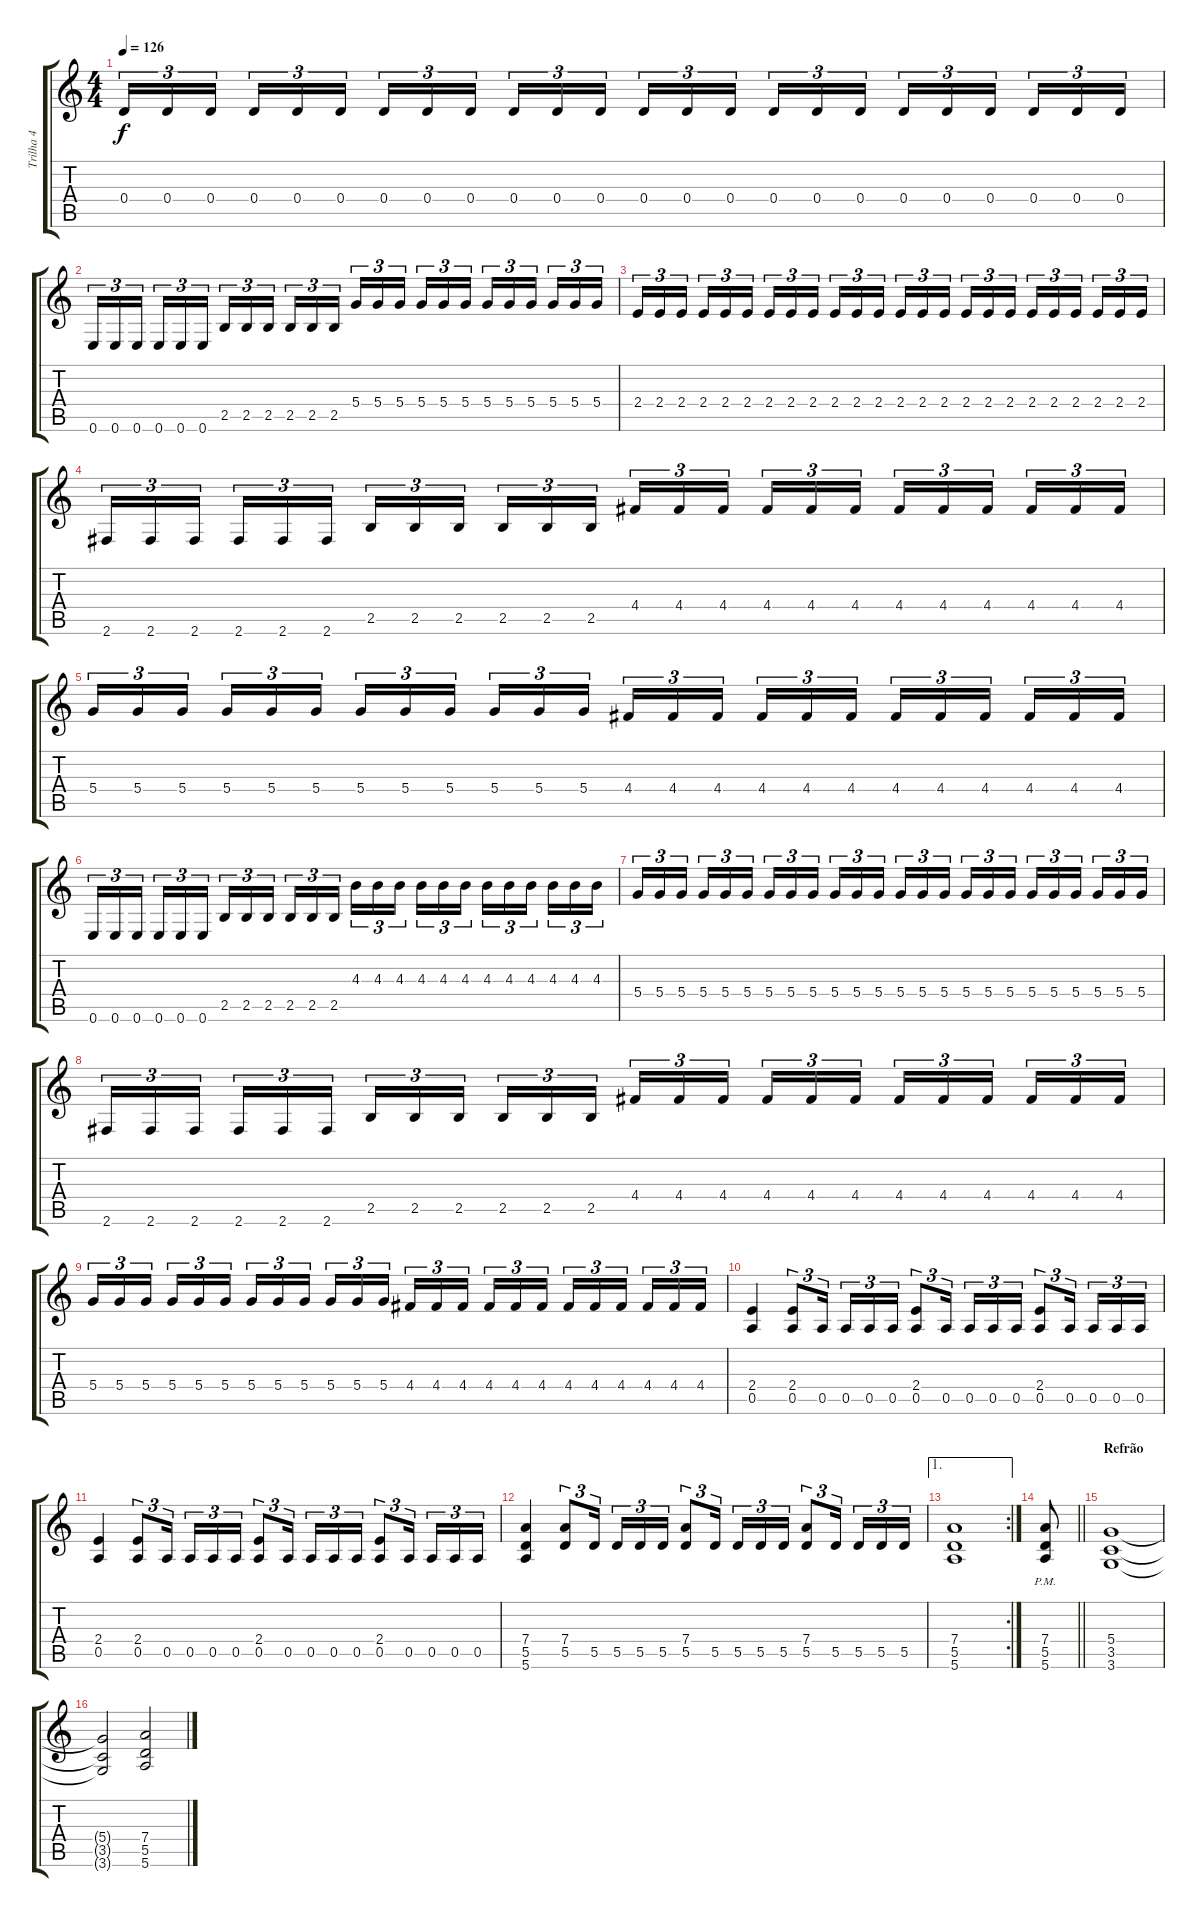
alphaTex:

\track ("Trilha 4" "Trilha 4") {instrument distortionguitar}
\staff {score tabs}
\tuning (E4 B3 G3 D3 A2 E2) {hide}
\ts (4 4)
\tempo 126
\clef g2
\ks c
0.4.16{tu (3 2) dy f} 0.4.16{tu (3 2)} 0.4.16{tu (3 2) beam splitsecondary} 0.4.16{tu (3 2)} 0.4.16{tu (3 2)} 0.4.16{tu (3 2)} 0.4.16{tu (3 2)} 0.4.16{tu (3 2)} 0.4.16{tu (3 2) beam splitsecondary} 0.4.16{tu (3 2)} 0.4.16{tu (3 2)} 0.4.16{tu (3 2)} 0.4.16{tu (3 2)} 0.4.16{tu (3 2)} 0.4.16{tu (3 2) beam splitsecondary} 0.4.16{tu (3 2)} 0.4.16{tu (3 2)} 0.4.16{tu (3 2)} 0.4.16{tu (3 2)} 0.4.16{tu (3 2)} 0.4.16{tu (3 2) beam splitsecondary} 0.4.16{tu (3 2)} 0.4.16{tu (3 2)} 0.4.16{tu (3 2)} |
0.6.16{tu (3 2)} 0.6.16{tu (3 2)} 0.6.16{tu (3 2) beam splitsecondary} 0.6.16{tu (3 2)} 0.6.16{tu (3 2)} 0.6.16{tu (3 2)} 2.5.16{tu (3 2)} 2.5.16{tu (3 2)} 2.5.16{tu (3 2) beam splitsecondary} 2.5.16{tu (3 2)} 2.5.16{tu (3 2)} 2.5.16{tu (3 2)} 5.4.16{tu (3 2)} 5.4.16{tu (3 2)} 5.4.16{tu (3 2) beam splitsecondary} 5.4.16{tu (3 2)} 5.4.16{tu (3 2)} 5.4.16{tu (3 2)} 5.4.16{tu (3 2)} 5.4.16{tu (3 2)} 5.4.16{tu (3 2) beam splitsecondary} 5.4.16{tu (3 2)} 5.4.16{tu (3 2)} 5.4.16{tu (3 2)} |
2.4.16{tu (3 2)} 2.4.16{tu (3 2)} 2.4.16{tu (3 2) beam splitsecondary} 2.4.16{tu (3 2)} 2.4.16{tu (3 2)} 2.4.16{tu (3 2)} 2.4.16{tu (3 2)} 2.4.16{tu (3 2)} 2.4.16{tu (3 2) beam splitsecondary} 2.4.16{tu (3 2)} 2.4.16{tu (3 2)} 2.4.16{tu (3 2)} 2.4.16{tu (3 2)} 2.4.16{tu (3 2)} 2.4.16{tu (3 2) beam splitsecondary} 2.4.16{tu (3 2)} 2.4.16{tu (3 2)} 2.4.16{tu (3 2)} 2.4.16{tu (3 2)} 2.4.16{tu (3 2)} 2.4.16{tu (3 2) beam splitsecondary} 2.4.16{tu (3 2)} 2.4.16{tu (3 2)} 2.4.16{tu (3 2)} |
2.6.16{tu (3 2)} 2.6.16{tu (3 2)} 2.6.16{tu (3 2) beam splitsecondary} 2.6.16{tu (3 2)} 2.6.16{tu (3 2)} 2.6.16{tu (3 2)} 2.5.16{tu (3 2)} 2.5.16{tu (3 2)} 2.5.16{tu (3 2) beam splitsecondary} 2.5.16{tu (3 2)} 2.5.16{tu (3 2)} 2.5.16{tu (3 2)} 4.4.16{tu (3 2)} 4.4.16{tu (3 2)} 4.4.16{tu (3 2) beam splitsecondary} 4.4.16{tu (3 2)} 4.4.16{tu (3 2)} 4.4.16{tu (3 2)} 4.4.16{tu (3 2)} 4.4.16{tu (3 2)} 4.4.16{tu (3 2) beam splitsecondary} 4.4.16{tu (3 2)} 4.4.16{tu (3 2)} 4.4.16{tu (3 2)} |
5.4.16{tu (3 2)} 5.4.16{tu (3 2)} 5.4.16{tu (3 2) beam splitsecondary} 5.4.16{tu (3 2)} 5.4.16{tu (3 2)} 5.4.16{tu (3 2)} 5.4.16{tu (3 2)} 5.4.16{tu (3 2)} 5.4.16{tu (3 2) beam splitsecondary} 5.4.16{tu (3 2)} 5.4.16{tu (3 2)} 5.4.16{tu (3 2)} 4.4.16{tu (3 2)} 4.4.16{tu (3 2)} 4.4.16{tu (3 2) beam splitsecondary} 4.4.16{tu (3 2)} 4.4.16{tu (3 2)} 4.4.16{tu (3 2)} 4.4.16{tu (3 2)} 4.4.16{tu (3 2)} 4.4.16{tu (3 2) beam splitsecondary} 4.4.16{tu (3 2)} 4.4.16{tu (3 2)} 4.4.16{tu (3 2)} |
0.6.16{tu (3 2)} 0.6.16{tu (3 2)} 0.6.16{tu (3 2) beam splitsecondary} 0.6.16{tu (3 2)} 0.6.16{tu (3 2)} 0.6.16{tu (3 2)} 2.5.16{tu (3 2)} 2.5.16{tu (3 2)} 2.5.16{tu (3 2) beam splitsecondary} 2.5.16{tu (3 2)} 2.5.16{tu (3 2)} 2.5.16{tu (3 2)} 4.3.16{tu (3 2)} 4.3.16{tu (3 2)} 4.3.16{tu (3 2) beam splitsecondary} 4.3.16{tu (3 2)} 4.3.16{tu (3 2)} 4.3.16{tu (3 2)} 4.3.16{tu (3 2)} 4.3.16{tu (3 2)} 4.3.16{tu (3 2) beam splitsecondary} 4.3.16{tu (3 2)} 4.3.16{tu (3 2)} 4.3.16{tu (3 2)} |
5.4.16{tu (3 2)} 5.4.16{tu (3 2)} 5.4.16{tu (3 2) beam splitsecondary} 5.4.16{tu (3 2)} 5.4.16{tu (3 2)} 5.4.16{tu (3 2)} 5.4.16{tu (3 2)} 5.4.16{tu (3 2)} 5.4.16{tu (3 2) beam splitsecondary} 5.4.16{tu (3 2)} 5.4.16{tu (3 2)} 5.4.16{tu (3 2)} 5.4.16{tu (3 2)} 5.4.16{tu (3 2)} 5.4.16{tu (3 2) beam splitsecondary} 5.4.16{tu (3 2)} 5.4.16{tu (3 2)} 5.4.16{tu (3 2)} 5.4.16{tu (3 2)} 5.4.16{tu (3 2)} 5.4.16{tu (3 2) beam splitsecondary} 5.4.16{tu (3 2)} 5.4.16{tu (3 2)} 5.4.16{tu (3 2)} |
2.6.16{tu (3 2)} 2.6.16{tu (3 2)} 2.6.16{tu (3 2) beam splitsecondary} 2.6.16{tu (3 2)} 2.6.16{tu (3 2)} 2.6.16{tu (3 2)} 2.5.16{tu (3 2)} 2.5.16{tu (3 2)} 2.5.16{tu (3 2) beam splitsecondary} 2.5.16{tu (3 2)} 2.5.16{tu (3 2)} 2.5.16{tu (3 2)} 4.4.16{tu (3 2)} 4.4.16{tu (3 2)} 4.4.16{tu (3 2) beam splitsecondary} 4.4.16{tu (3 2)} 4.4.16{tu (3 2)} 4.4.16{tu (3 2)} 4.4.16{tu (3 2)} 4.4.16{tu (3 2)} 4.4.16{tu (3 2) beam splitsecondary} 4.4.16{tu (3 2)} 4.4.16{tu (3 2)} 4.4.16{tu (3 2)} |
5.4.16{tu (3 2)} 5.4.16{tu (3 2)} 5.4.16{tu (3 2) beam splitsecondary} 5.4.16{tu (3 2)} 5.4.16{tu (3 2)} 5.4.16{tu (3 2)} 5.4.16{tu (3 2)} 5.4.16{tu (3 2)} 5.4.16{tu (3 2) beam splitsecondary} 5.4.16{tu (3 2)} 5.4.16{tu (3 2)} 5.4.16{tu (3 2)} 4.4.16{tu (3 2)} 4.4.16{tu (3 2)} 4.4.16{tu (3 2) beam splitsecondary} 4.4.16{tu (3 2)} 4.4.16{tu (3 2)} 4.4.16{tu (3 2)} 4.4.16{tu (3 2)} 4.4.16{tu (3 2)} 4.4.16{tu (3 2) beam splitsecondary} 4.4.16{tu (3 2)} 4.4.16{tu (3 2)} 4.4.16{tu (3 2)} |
(2.4 0.5).4 (2.4 0.5).8{tu (3 2)} 0.5.16{tu (3 2) beam splitsecondary} 0.5.16{tu (3 2)} 0.5.16{tu (3 2)} 0.5.16{tu (3 2)} (2.4 0.5).8{tu (3 2)} 0.5.16{tu (3 2) beam splitsecondary} 0.5.16{tu (3 2)} 0.5.16{tu (3 2)} 0.5.16{tu (3 2)} (2.4 0.5).8{tu (3 2)} 0.5.16{tu (3 2) beam splitsecondary} 0.5.16{tu (3 2)} 0.5.16{tu (3 2)} 0.5.16{tu (3 2)} |
(2.4 0.5).4 (2.4 0.5).8{tu (3 2)} 0.5.16{tu (3 2) beam splitsecondary} 0.5.16{tu (3 2)} 0.5.16{tu (3 2)} 0.5.16{tu (3 2)} (2.4 0.5).8{tu (3 2)} 0.5.16{tu (3 2) beam splitsecondary} 0.5.16{tu (3 2)} 0.5.16{tu (3 2)} 0.5.16{tu (3 2)} (2.4 0.5).8{tu (3 2)} 0.5.16{tu (3 2) beam splitsecondary} 0.5.16{tu (3 2)} 0.5.16{tu (3 2)} 0.5.16{tu (3 2)} |
(7.4 5.5 5.6).4 (7.4 5.5).8{tu (3 2)} 5.5.16{tu (3 2) beam splitsecondary} 5.5.16{tu (3 2)} 5.5.16{tu (3 2)} 5.5.16{tu (3 2)} (7.4 5.5).8{tu (3 2)} 5.5.16{tu (3 2) beam splitsecondary} 5.5.16{tu (3 2)} 5.5.16{tu (3 2)} 5.5.16{tu (3 2)} (7.4 5.5).8{tu (3 2)} 5.5.16{tu (3 2) beam splitsecondary} 5.5.16{tu (3 2)} 5.5.16{tu (3 2)} 5.5.16{tu (3 2)} |
\ae 1
\rc 2
(7.4 5.5 5.6).1 |
\barLineRight lightlight
(7.4{pm} 5.5{pm} 5.6{pm}).8 |
\section ("" "Refrão")
(5.4 3.5 3.6).1 |
(5.4{t} 3.5{t} 3.6{t}).2 (7.4 5.5 5.6).2
